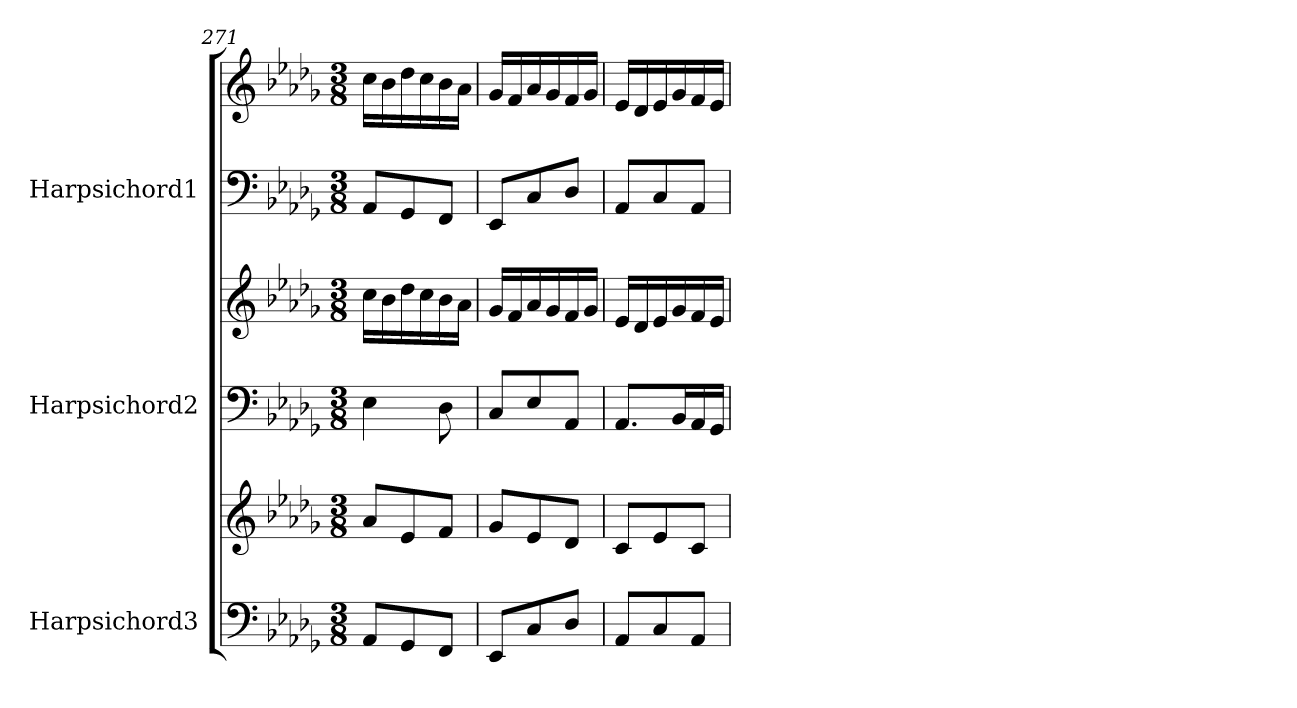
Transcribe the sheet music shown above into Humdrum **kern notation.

**kern	**kern	**kern	**kern	**kern	**kern
*part3	*part3	*part2	*part2	*part1	*part1
*staff6	*staff5	*staff4	*staff3	*staff2	*staff1
*I"Harpsichord3	*	*I"Harpsichord2	*	*I"Harpsichord1	*
*I'Hp	*	*I'Hp	*	*I'Hp	*
*clefF4	*clefG2	*clefF4	*clefG2	*clefF4	*clefG2
*k[b-e-a-d-g-]	*k[b-e-a-d-g-]	*k[b-e-a-d-g-]	*k[b-e-a-d-g-]	*k[b-e-a-d-g-]	*k[b-e-a-d-g-]
*M3/8	*M3/8	*M3/8	*M3/8	*M3/8	*M3/8
=271	=271	=271	=271	=271	=271
8AA-/L	8a-/L	4E-\	16cc\LL	8AA-/L	16cc\LL
.	.	.	16b-\	.	16b-\
8GG-/	8e-/	.	16dd-\	8GG-/	16dd-\
.	.	.	16cc\	.	16cc\
8FF/J	8f/J	8D-\	16b-\	8FF/J	16b-\
.	.	.	16a-\JJ	.	16a-\JJ
!!LO:LB:g=z
=272	=272	=272	=272	=272	=272
8EE-/L	8g-/L	8C/L	16g-/LL	8EE-/L	16g-/LL
.	.	.	16f/	.	16f/
8C/	8e-/	8E-/	16a-/	8C/	16a-/
.	.	.	16g-/	.	16g-/
8D-/J	8d-/J	8AA-/J	16f/	8D-/J	16f/
.	.	.	16g-/JJ	.	16g-/JJ
=273	=273	=273	=273	=273	=273
8AA-/L	8c/L	8.AA-/L	16e-/LL	8AA-/L	16e-/LL
.	.	.	16d-/	.	16d-/
8C/	8e-/	.	16e-/	8C/	16e-/
.	.	16BB-/L	16g-/	.	16g-/
8AA-/J	8c/J	16AA-/	16f/	8AA-/J	16f/
.	.	16GG-/JJ	16e-/JJ	.	16e-/JJ
=	=	=	=	=	=
*-	*-	*-	*-	*-	*-
